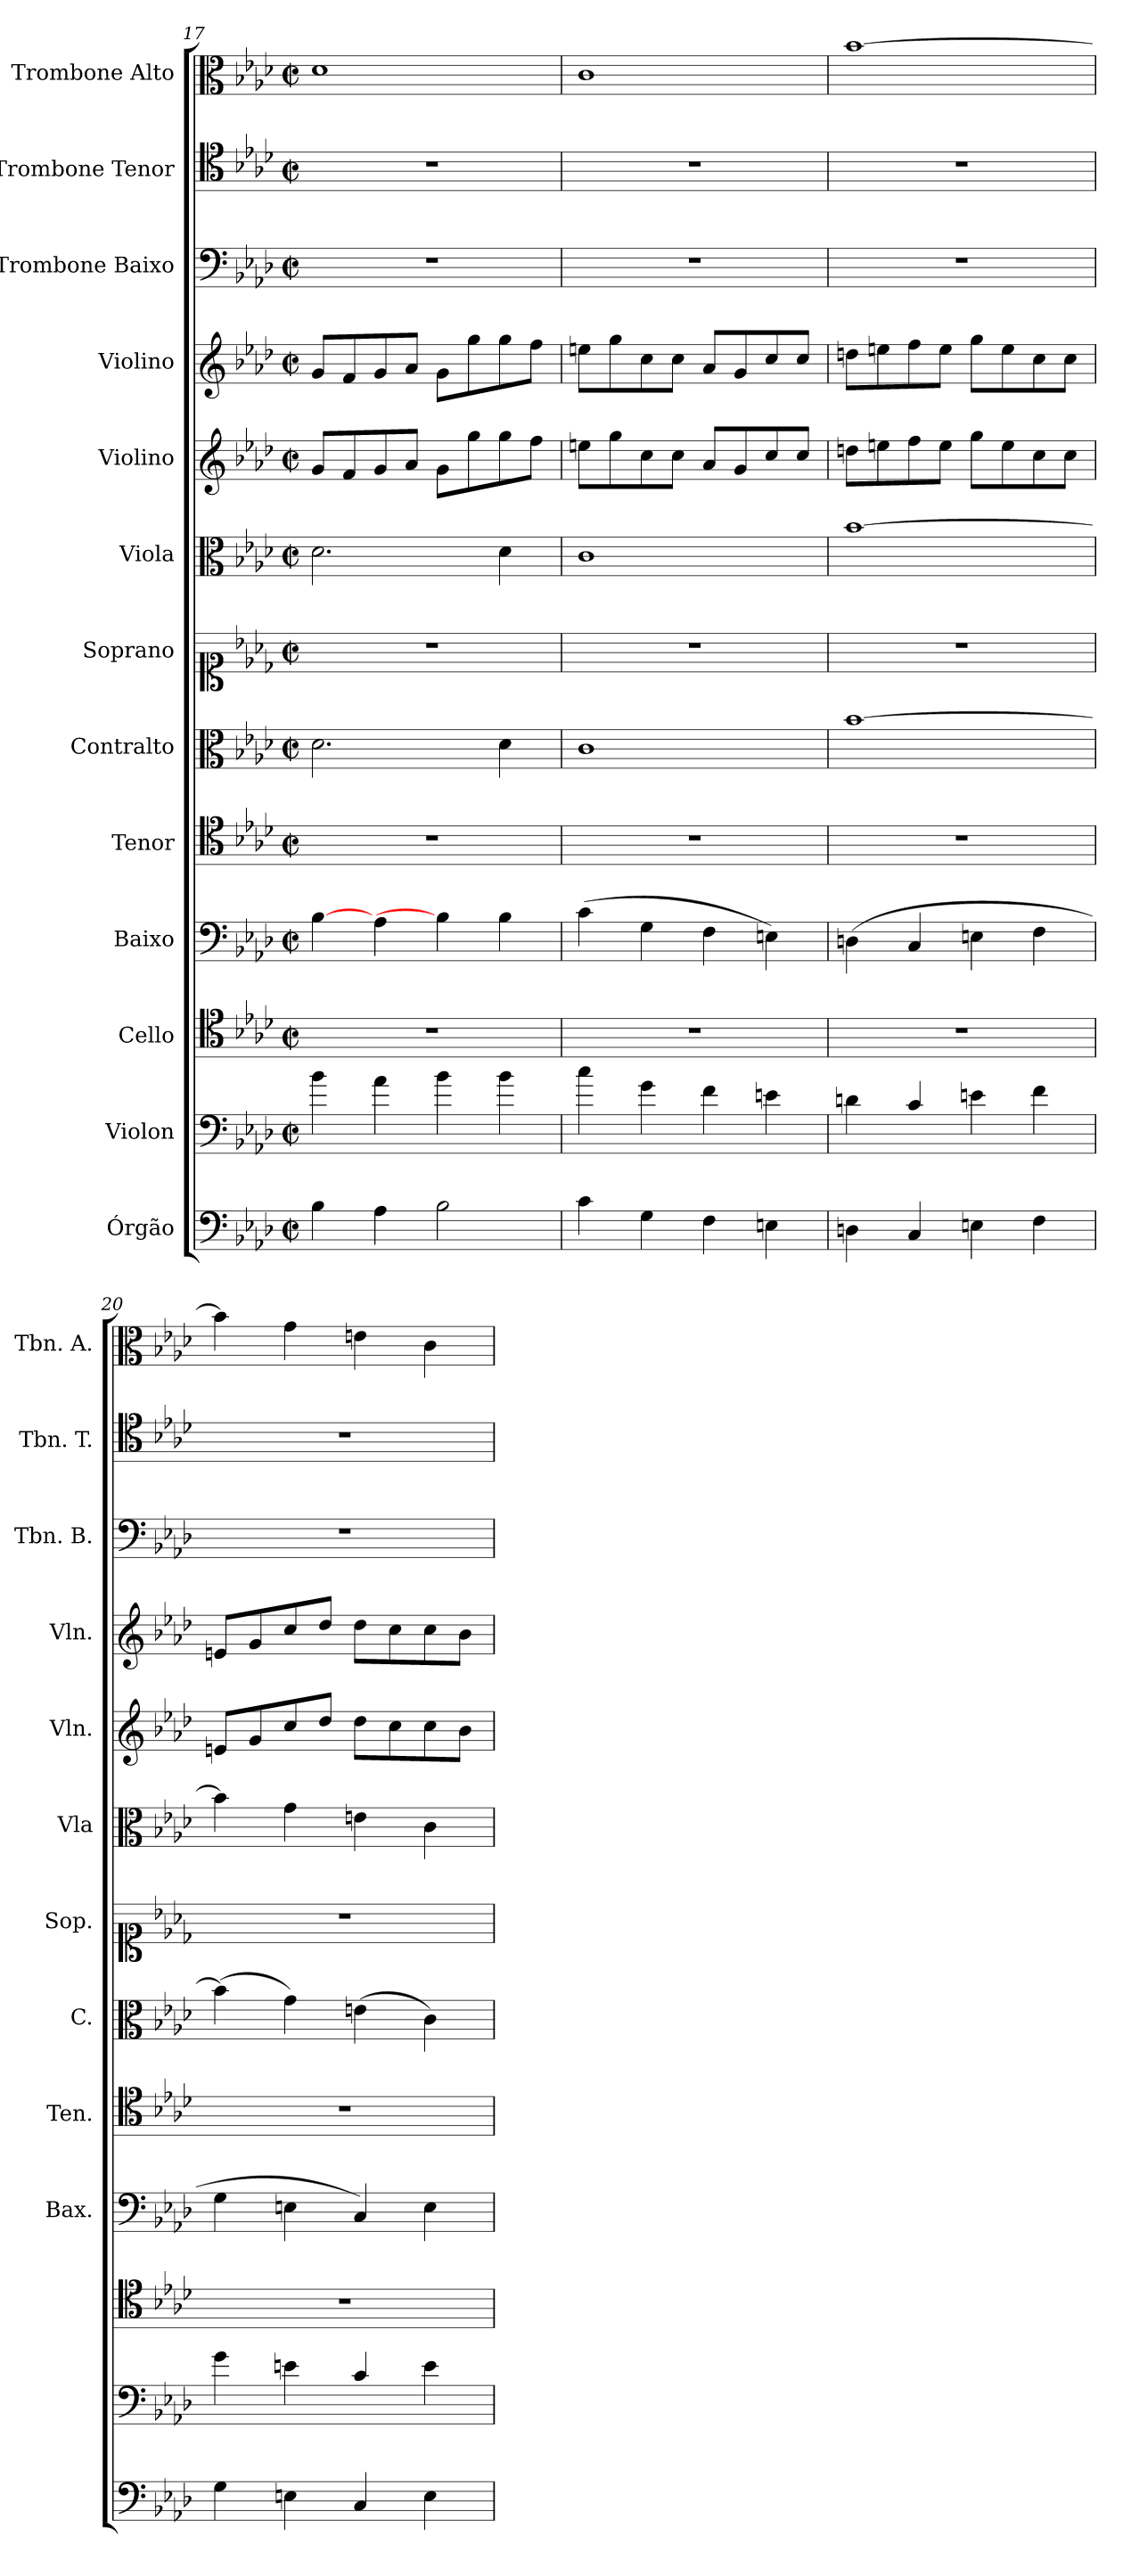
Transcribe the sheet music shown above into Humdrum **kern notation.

**kern	**kern	**kern	**kern	**kern	**kern	**kern	**kern	**kern	**kern	**kern	**kern	**kern
*part13	*part12	*part11	*part10	*part9	*part8	*part7	*part6	*part5	*part4	*part3	*part2	*part1
*staff13	*staff12	*staff11	*staff10	*staff9	*staff8	*staff7	*staff6	*staff5	*staff4	*staff3	*staff2	*staff1
*I"Órgão	*I"Violon	*I"Cello	*I"Baixo	*I"Tenor	*I"Contralto	*I"Soprano	*I"Viola	*I"Violino	*I"Violino	*I"Trombone Baixo	*I"Trombone Tenor	*I"Trombone Alto
*	*	*	*I'Bax.	*I'Ten.	*I'C.	*I'Sop.	*I'Vla	*I'Vln.	*I'Vln.	*I'Tbn. B.	*I'Tbn. T.	*I'Tbn. A.
*clefF4	*clefF4	*clefC4	*clefF4	*clefC4	*clefC3	*clefC1	*clefC3	*clefG2	*clefG2	*clefF4	*clefC4	*clefC3
*	*ITrd7c12	*	*	*	*	*	*	*	*	*	*	*
*k[b-e-a-d-]	*k[b-e-a-d-]	*k[b-e-a-d-]	*k[b-e-a-d-]	*k[b-e-a-d-]	*k[b-e-a-d-]	*k[b-e-a-d-]	*k[b-e-a-d-]	*k[b-e-a-d-]	*k[b-e-a-d-]	*k[b-e-a-d-]	*k[b-e-a-d-]	*k[b-e-a-d-]
*M2/2	*M2/2	*M2/2	*M2/2	*M2/2	*M2/2	*M2/2	*M2/2	*M2/2	*M2/2	*M2/2	*M2/2	*M2/2
*met(c|)	*met(c|)	*met(c|)	*met(c|)	*met(c|)	*met(c|)	*met(c|)	*met(c|)	*met(c|)	*met(c|)	*met(c|)	*met(c|)	*met(c|)
=17	=17	=17	=17	=17	=17	=17	=17	=17	=17	=17	=17	=17
4B-\	4B-\	1r	[4B-\	1r	2.d-\	1r	2.d-\	8g/L	8g/L	1r	1r	1d-
.	.	.	.	.	.	.	.	8f/	8f/	.	.	.
4A-\	4A-\	.	4A-\	.	.	.	.	8g/	8g/	.	.	.
.	.	.	.	.	.	.	.	8a-/J	8a-/J	.	.	.
2B-\	4B-\	.	4B-\]	.	.	.	.	8g\L	8g\L	.	.	.
.	.	.	.	.	.	.	.	8gg\	8gg\	.	.	.
.	4B-\	.	4B-\	.	4d-\	.	4d-\	8gg\	8gg\	.	.	.
.	.	.	.	.	.	.	.	8ff\J	8ff\J	.	.	.
=18	=18	=18	=18	=18	=18	=18	=18	=18	=18	=18	=18	=18
4c\	4c\	1r	(>4c\	1r	1c	1r	1c	8een\L	8een\L	1r	1r	1c
.	.	.	.	.	.	.	.	8gg\	8gg\	.	.	.
4G\	4G\	.	4G\	.	.	.	.	8cc\	8cc\	.	.	.
.	.	.	.	.	.	.	.	8cc\J	8cc\J	.	.	.
4F\	4F\	.	4F\	.	.	.	.	8a-/L	8a-/L	.	.	.
.	.	.	.	.	.	.	.	8g/	8g/	.	.	.
4En\	4En\	.	4En\)	.	.	.	.	8cc/	8cc/	.	.	.
.	.	.	.	.	.	.	.	8cc/J	8cc/J	.	.	.
=19	=19	=19	=19	=19	=19	=19	=19	=19	=19	=19	=19	=19
4Dn\	4Dn\	1r	(>4Dn\	1r	[1b-	1r	[1b-	8ddn\L	8ddn\L	1r	1r	[1b-
.	.	.	.	.	.	.	.	8een\	8een\	.	.	.
4C/	4C/	.	4C/	.	.	.	.	8ff\	8ff\	.	.	.
.	.	.	.	.	.	.	.	8ee\J	8ee\J	.	.	.
4En\	4En\	.	4En\	.	.	.	.	8gg\L	8gg\L	.	.	.
.	.	.	.	.	.	.	.	8ee\	8ee\	.	.	.
4F\	4F\	.	4F\	.	.	.	.	8cc\	8cc\	.	.	.
.	.	.	.	.	.	.	.	8cc\J	8cc\J	.	.	.
!!LO:PB:g=z
=20	=20	=20	=20	=20	=20	=20	=20	=20	=20	=20	=20	=20
4G\	4G\	1r	4G\	1r	(>4b-\]	1r	4b-\]	8en/L	8en/L	1r	1r	4b-\]
.	.	.	.	.	.	.	.	8g/	8g/	.	.	.
4En\	4En\	.	4En\	.	4g\)	.	4g\	8cc/	8cc/	.	.	4g\
.	.	.	.	.	.	.	.	8dd-i/J	8dd-i/J	.	.	.
4C/	4C/	.	4C/)	.	(>4en\	.	4en\	8dd-\L	8dd-\L	.	.	4en\
.	.	.	.	.	.	.	.	8cc\	8cc\	.	.	.
4E\	4E\	.	4E\	.	4c\)	.	4c\	8cc\	8cc\	.	.	4c\
.	.	.	.	.	.	.	.	8b-\J	8b-\J	.	.	.
=	=	=	=	=	=	=	=	=	=	=	=	=
*-	*-	*-	*-	*-	*-	*-	*-	*-	*-	*-	*-	*-
